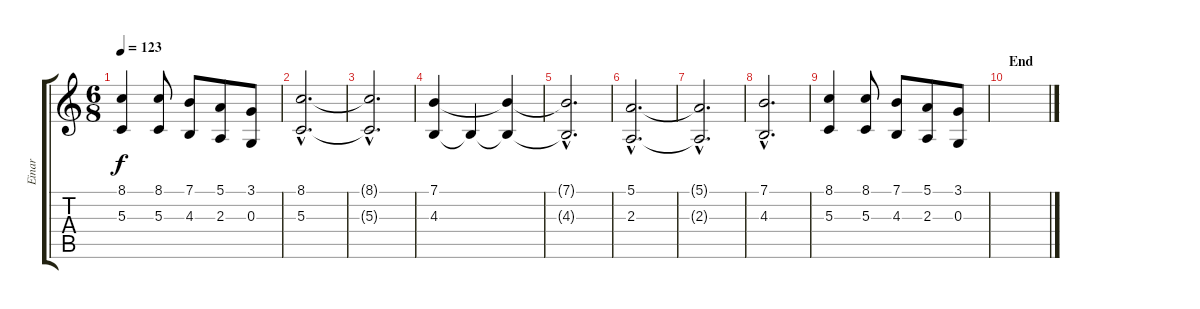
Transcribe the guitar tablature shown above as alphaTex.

\track ("Einar" "Einar") {instrument fx4atmosphere}
\staff {score tabs}
\tuning (E4 B3 G3 D3 A2 E2) {hide}
\ts (6 8)
\tempo 123
\clef g2
\ks c
(8.1 5.3).4{dy f} (8.1 5.3).8 (7.1 4.3).8 (5.1 2.3).8 (3.1 0.3).8 |
(8.1{hac} 5.3{hac}).2{d instrument choiraahs} |
(8.1{hac t} 5.3{hac t}).2{d} |
(7.1 4.3).4 4.3{t}.4 (7.1{t} 4.3{t}).4 |
(7.1{hac t} 4.3{hac t}).2{d} |
(5.1{hac} 2.3{hac}).2{d} |
(5.1{hac t} 2.3{hac t}).2{d} |
(7.1{hac} 4.3{hac}).2{d} |
(8.1 5.3).4 (8.1 5.3).8 (7.1 4.3).8 (5.1 2.3).8 (3.1 0.3).8 |
\section ("" "End")
